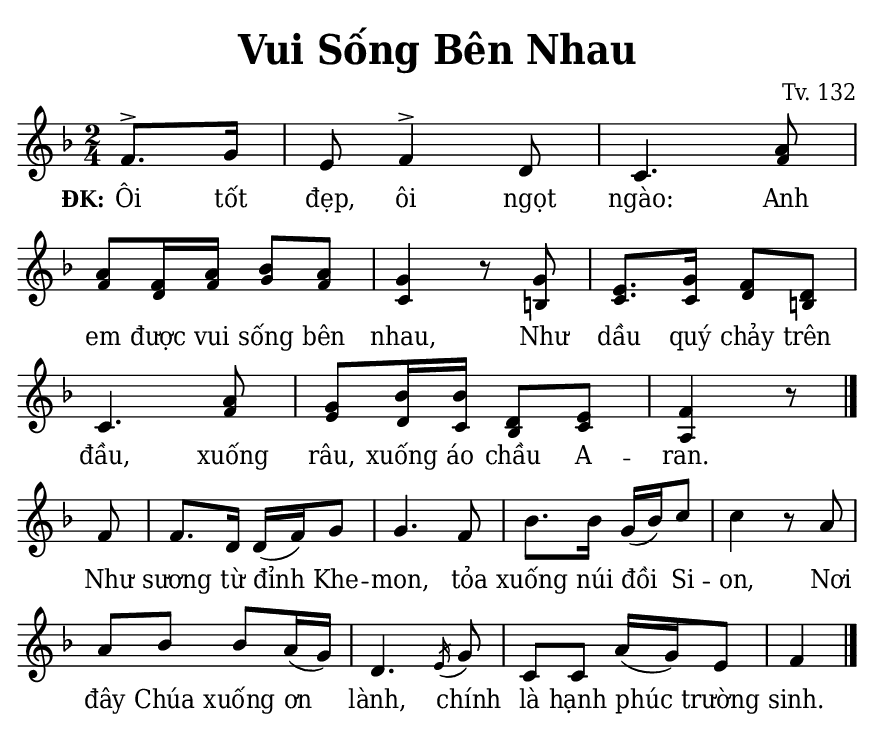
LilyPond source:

% Cài đặt chung\
\version "2.22.1"
\include "english.ly"

\header {
  title = \markup { \fontsize #1 "Vui Sống Bên Nhau" }
  composer = "Tv. 132"
  %arranger = "Lm. Kim Long"
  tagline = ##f
}

% Nhạc phiên khúc
nhacPhienKhucSop = \relative c' {
  \partial 4 f8. ^> g16 |
  e8 f4 ^> d8 |
  c4. a'8 |
  a f16 a bf8 a |
  g4 r8 g |
  e8. g16 f8 d |
  c4. a'8 |
  g bf16 bf d,8 e |
  f4 r8 \bar "|." \break
  
  f8 |
  f8. d16 d (f) g8 |
  g4. f8 |
  bf8. bf16 g (bf) c8 |
  c4 r8 a |
  a bf bf a16 (g) |
  d4. \slashedGrace { e16 ( } g8) |
  c, c a'16 (g) e8 |
  f4 \bar "|."
}

nhacPhienKhucAlto = \relative c' {
  f8. ^> g16 |
  e8 f4 ^> d8 |
  c4. f8 |
  f d16 f g8 f |
  c4 r8 b! |
  c8. c16 d8 b! |
  c4. f8 |
  e d16 c bf8 c |
  a4 r8
}

% Lời phiên khúc
loiPhienKhucSop = \lyrics {
  \set stanza = "ĐK:"
  Ôi tốt đẹp, ôi ngọt ngào:
  Anh em được vui sống bên nhau,
  Như dầu quý chảy trên đầu, xuống râu,
  xuống áo chầu A -- ran.
  
  Như sương từ đỉnh Khe -- mon,
  tỏa xuống núi đồi Si -- on,
  Nơi đây Chúa xuống ơn lành,
  chính là hạnh phúc trường sinh.
}

% Dàn trang
\paper {
  #(set-paper-size "a5")
  top-margin = 3\mm
  bottom-margin = 3\mm
  left-margin = 3\mm
  right-margin = 3\mm
  indent = #0
  #(define fonts
	 (make-pango-font-tree "Deja Vu Serif Condensed"
	 		       "Deja Vu Serif Condensed"
			       "Deja Vu Serif Condensed"
			       (/ 20 20)))
  print-page-number = ##f
  %page-count = #1
}

TongNhip = {
  \key f \major \time 2/4
  \set Timing.beamExceptions = #'()
  \set Timing.baseMoment = #(ly:make-moment 1/4)
}

% Đổi kích thước nốt cho bè phụ
notBePhu =
#(define-music-function (font-size music) (number? ly:music?)
   (for-some-music
     (lambda (m)
       (if (music-is-of-type? m 'rhythmic-event)
           (begin
             (set! (ly:music-property m 'tweaks)
                   (cons `(font-size . ,font-size)
                         (ly:music-property m 'tweaks)))
             #t)
           #f))
     music)
   music)

\score {
  \new ChoirStaff <<
    \new Staff \with {
        \consists "Merge_rests_engraver"
        printPartCombineTexts = ##f
      }
      <<
      \new Voice \TongNhip \partCombine 
        \nhacPhienKhucSop
        \notBePhu -1 { \nhacPhienKhucAlto }
      \new NullVoice = beSop \nhacPhienKhucSop
      \new Lyrics \lyricsto beSop \loiPhienKhucSop
      >>
  >>
  \layout {
    %\override Staff.TimeSignature.transparent = ##t
    \override Lyrics.LyricSpace.minimum-distance = #0.8
    \override LyricHyphen.minimum-distance = #1.2
    \override Score.BarNumber.break-visibility = ##(#f #f #f)
    \override Score.SpacingSpanner.uniform-stretching = ##t
  } 
}
